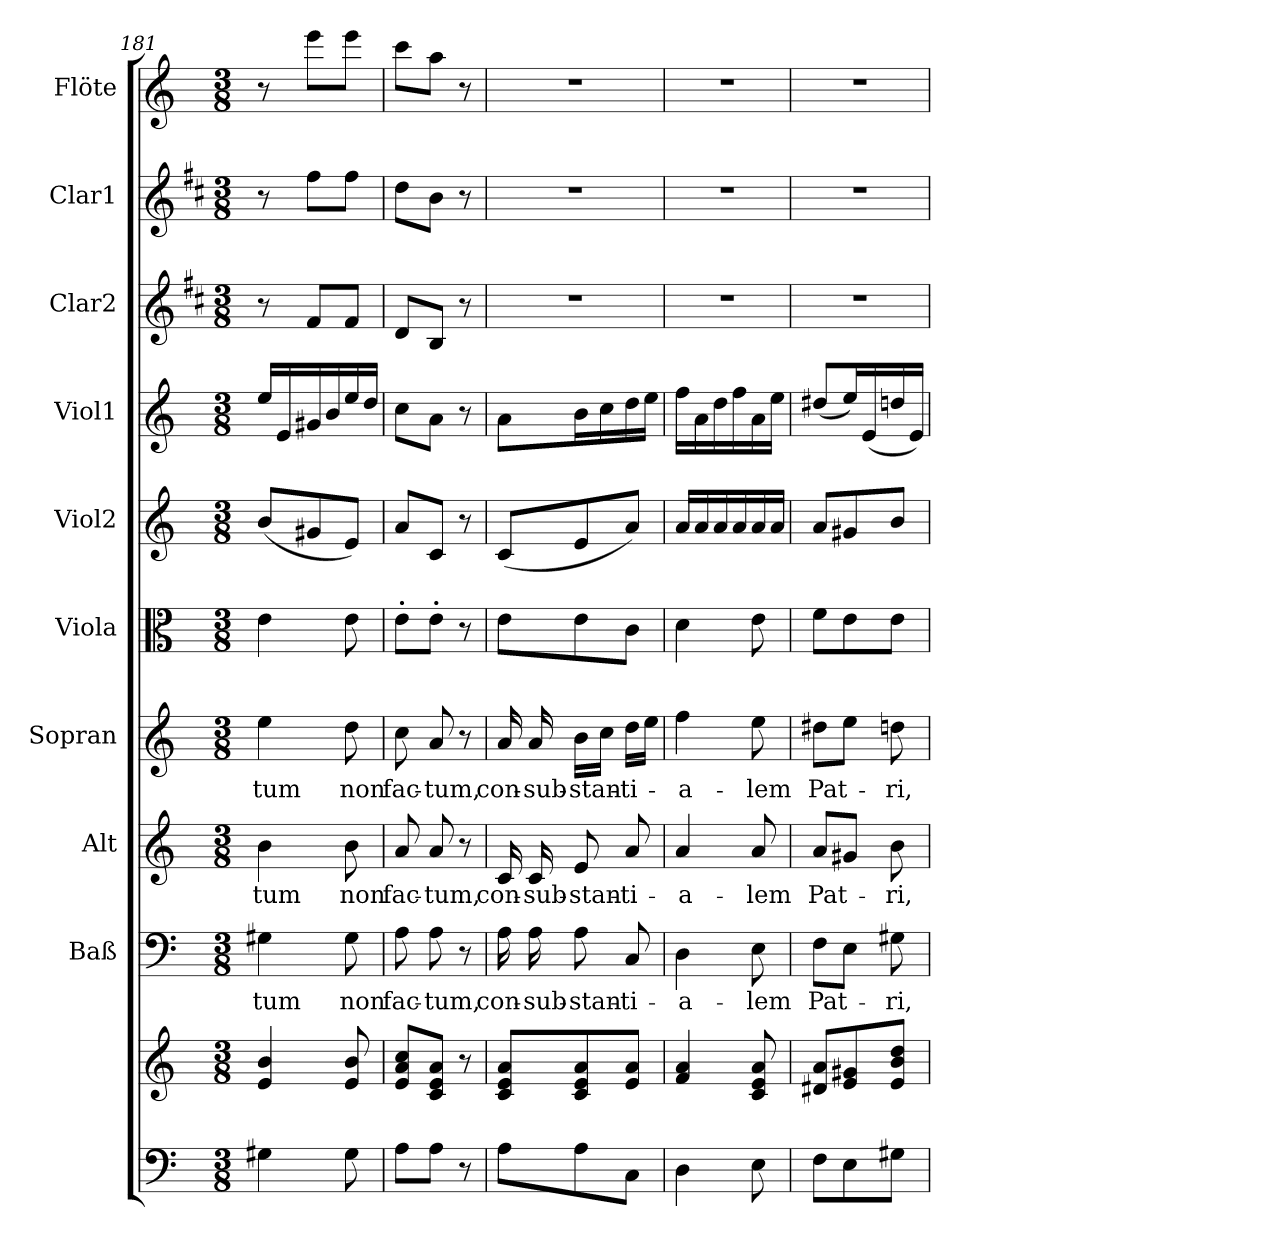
**kern	**kern	**kern	**text	**kern	**text	**kern	**text	**kern	**kern	**kern	**kern	**kern	**kern
*part10	*part10	*part9	*part9	*part8	*part8	*part7	*part7	*part6	*part5	*part4	*part3	*part2	*part1
*staff11	*staff10	*staff9	*staff9	*staff8	*staff8	*staff7	*staff7	*staff6	*staff5	*staff4	*staff3	*staff2	*staff1
*	*	*I"Baß	*	*I"Alt	*	*I"Sopran	*	*I"Viola	*I"Viol2	*I"Viol1	*I"Clar2	*I"Clar1	*I"Flöte
*	*	*	*	*	*	*	*	*I'Vla	*	*	*I'Cl	*I'Cl	*I'Fl
*clefF4	*clefG2	*clefF4	*	*clefG2	*	*clefG2	*	*clefC3	*clefG2	*clefG2	*clefG2	*clefG2	*clefG2
*	*	*	*	*	*	*	*	*	*	*	*ITrd1c2	*ITrd1c2	*
*k[]	*k[]	*k[]	*	*k[]	*	*k[]	*	*k[]	*k[]	*k[]	*k[]	*k[]	*k[]
*C:	*C:	*C:	*	*C:	*	*C:	*	*C:	*C:	*C:	*C:	*C:	*C:
*M3/8	*M3/8	*M3/8	*	*M3/8	*	*M3/8	*	*M3/8	*M3/8	*M3/8	*M3/8	*M3/8	*M3/8
=181	=181	=181	=181	=181	=181	=181	=181	=181	=181	=181	=181	=181	=181
!	!	!	!LO:LY:b	!	!LO:LY:b	!	!LO:LY:b	!	!	!	!	!	!
4G#X\	4e/ 4b/	4G#X\	-tum	4b\	-tum	4ee\	-tum	4e\	(<8b/L	16ee/LL	8r	8r	8r
.	.	.	.	.	.	.	.	.	.	16e/	.	.	.
.	.	.	.	.	.	.	.	.	8g#X/	16g#X/	8e/L	8ee\L	8eee\L
.	.	.	.	.	.	.	.	.	.	16b/	.	.	.
!	!	!	!LO:LY:b	!	!LO:LY:b	!	!LO:LY:b	!	!	!	!	!	!
8G#\	8e/ 8b/	8G#\	non	8b\	non	8dd\	non	8e\	8e/J)	16ee/	8e/J	8ee\J	8eee\J
.	.	.	.	.	.	.	.	.	.	16dd/JJ	.	.	.
=182	=182	=182	=182	=182	=182	=182	=182	=182	=182	=182	=182	=182	=182
!	!	!	!LO:LY:b	!	!LO:LY:b	!	!LO:LY:b	!	!	!	!	!	!
8A\L	8e/ 8a/ 8cc/L	8A\	fac-	8a/	fac-	8cc\	fac-	8e'>\L	8a/L	8cc\L	8c/L	8cc\L	8ccc\L
!	!	!	!LO:LY:b	!	!LO:LY:b	!	!LO:LY:b	!	!	!	!	!	!
8A\J	8c/ 8e/ 8a/J	8A\	-tum,	8a/	-tum,	8a/	-tum,	8e'>\J	8c/J	8a\J	8A/J	8a\J	8aa\J
8r	8r	8r	.	8r	.	8r	.	8r	8r	8r	8r	8r	8r
!!LO:PB:g=z
=183	=183	=183	=183	=183	=183	=183	=183	=183	=183	=183	=183	=183	=183
!	!	!	!LO:LY:b	!	!LO:LY:b	!	!LO:LY:b	!	!	!	!	!	!
8A\L	8c/ 8e/ 8a/L	16A\	con-	16c/	con-	16a/	con-	8e\L	(<8c/L	8a\L	4.r	4.r	4.r
!	!	!	!LO:LY:b	!	!LO:LY:b	!	!LO:LY:b	!	!	!	!	!	!
.	.	16A\	-sub-	16c/	-sub-	16a/	-sub-	.	.	.	.	.	.
!	!	!	!LO:LY:b	!	!LO:LY:b	!	!LO:LY:b	!	!	!	!	!	!
8A\	8c/ 8e/ 8a/	8A\	-stan-	8e/	-stan-	16b\LL	-stan-	8e\	8e/	16b\L	.	.	.
.	.	.	.	.	.	16cc\JJ	.	.	.	16cc\	.	.	.
!	!	!	!LO:LY:b	!	!LO:LY:b	!	!LO:LY:b	!	!	!	!	!	!
8C\J	8e/ 8a/J	8C/	-ti-	8a/	-ti-	16dd\LL	-ti-	8c\J	8a/J)	16dd\	.	.	.
.	.	.	.	.	.	16ee\JJ	.	.	.	16ee\JJ	.	.	.
=184	=184	=184	=184	=184	=184	=184	=184	=184	=184	=184	=184	=184	=184
!	!	!	!LO:LY:b	!	!LO:LY:b	!	!LO:LY:b	!	!	!	!	!	!
4D\	4f/ 4a/	4D\	-a-	4a/	-a-	4ff\	-a-	4d\	16a/LL	16ff\LL	4.r	4.r	4.r
.	.	.	.	.	.	.	.	.	16a/	16a\	.	.	.
.	.	.	.	.	.	.	.	.	16a/	16dd\	.	.	.
.	.	.	.	.	.	.	.	.	16a/	16ff\	.	.	.
!	!	!	!LO:LY:b	!	!LO:LY:b	!	!LO:LY:b	!	!	!	!	!	!
8E\	8c/ 8e/ 8a/	8E\	-lem	8a/	-lem	8ee\	-lem	8e\	16a/	16a\	.	.	.
.	.	.	.	.	.	.	.	.	16a/JJ	16ee\JJ	.	.	.
=185	=185	=185	=185	=185	=185	=185	=185	=185	=185	=185	=185	=185	=185
!	!	!	!LO:LY:b	!	!LO:LY:b	!	!LO:LY:b	!	!	!	!	!	!
8F\L	8d#X/ 8a/L	8F\L	Pat-	8a/L	Pat-	8dd#X\L	Pat-	8f\L	8a/L	(<8dd#X/L	4.r	4.r	4.r
8E\	8e/ 8g#X/	8E\J	.	8g#X/J	.	8ee\J	.	8e\	8g#X/	16ee/L)	.	.	.
.	.	.	.	.	.	.	.	.	.	(<16e/	.	.	.
!	!	!	!LO:LY:b	!	!LO:LY:b	!	!LO:LY:b	!	!	!	!	!	!
8G#X\J	8e/ 8b/ 8dd/J	8G#X\	-ri,	8b\	-ri,	8ddn\	-ri,	8e\J	8b/J	16ddn/	.	.	.
.	.	.	.	.	.	.	.	.	.	16e/JJ)	.	.	.
=	=	=	=	=	=	=	=	=	=	=	=	=	=
*-	*-	*-	*-	*-	*-	*-	*-	*-	*-	*-	*-	*-	*-
